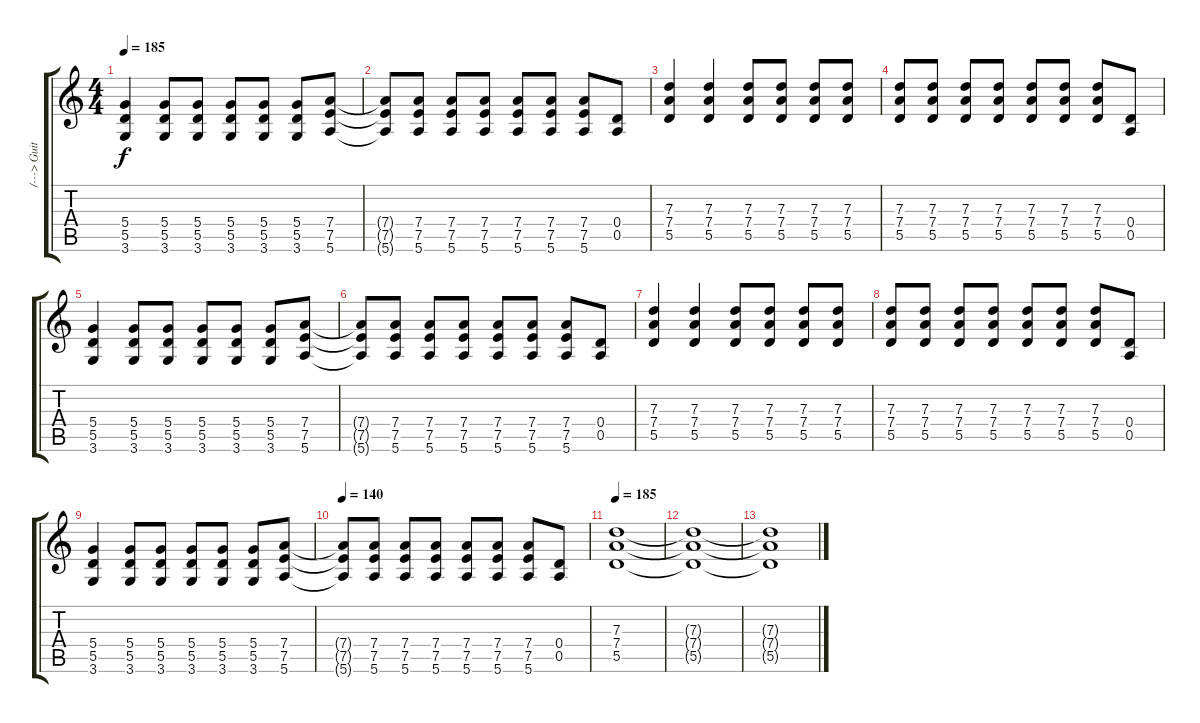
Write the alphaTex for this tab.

\track ("/---> Guitarra <---/" "/---> Guit") {instrument overdrivenguitar}
\staff {score tabs}
\tuning (E4 B3 G3 D3 A2 E2) {hide}
\ts (4 4)
\tempo 185
\clef g2
\ks c
(5.4 5.5 3.6).4{dy f} (5.4 5.5 3.6).8 (5.4 5.5 3.6).8 (5.4 5.5 3.6).8 (5.4 5.5 3.6).8 (5.4 5.5 3.6).8 (7.4 7.5 5.6).8 |
(7.4{t} 7.5{t} 5.6{t}).8 (7.4 7.5 5.6).8 (7.4 7.5 5.6).8 (7.4 7.5 5.6).8 (7.4 7.5 5.6).8 (7.4 7.5 5.6).8 (7.4 7.5 5.6).8 (0.4 0.5).8 |
(7.3 7.4 5.5).4{volume 13} (7.3 7.4 5.5).4 (7.3 7.4 5.5).8 (7.3 7.4 5.5).8 (7.3 7.4 5.5).8 (7.3 7.4 5.5).8 |
(7.3 7.4 5.5).8 (7.3 7.4 5.5).8 (7.3 7.4 5.5).8 (7.3 7.4 5.5).8 (7.3 7.4 5.5).8 (7.3 7.4 5.5).8 (7.3 7.4 5.5).8 (0.4 0.5).8 |
(5.4 5.5 3.6).4 (5.4 5.5 3.6).8 (5.4 5.5 3.6).8 (5.4 5.5 3.6).8 (5.4 5.5 3.6).8 (5.4 5.5 3.6).8 (7.4 7.5 5.6).8 |
(7.4{t} 7.5{t} 5.6{t}).8 (7.4 7.5 5.6).8 (7.4 7.5 5.6).8 (7.4 7.5 5.6).8 (7.4 7.5 5.6).8 (7.4 7.5 5.6).8 (7.4 7.5 5.6).8 (0.4 0.5).8 |
(7.3 7.4 5.5).4{volume 13} (7.3 7.4 5.5).4 (7.3 7.4 5.5).8 (7.3 7.4 5.5).8 (7.3 7.4 5.5).8 (7.3 7.4 5.5).8 |
(7.3 7.4 5.5).8 (7.3 7.4 5.5).8 (7.3 7.4 5.5).8 (7.3 7.4 5.5).8 (7.3 7.4 5.5).8 (7.3 7.4 5.5).8 (7.3 7.4 5.5).8 (0.4 0.5).8 |
(5.4 5.5 3.6).4 (5.4 5.5 3.6).8 (5.4 5.5 3.6).8 (5.4 5.5 3.6).8 (5.4 5.5 3.6).8 (5.4 5.5 3.6).8 (7.4 7.5 5.6).8 |
\tempo 140
(7.4{t} 7.5{t} 5.6{t}).8 (7.4 7.5 5.6).8 (7.4 7.5 5.6).8 (7.4 7.5 5.6).8 (7.4 7.5 5.6).8 (7.4 7.5 5.6).8 (7.4 7.5 5.6).8 (0.4 0.5).8 |
\tempo 185
(7.3 7.4 5.5).1{volume 2} |
(7.3{t} 7.4{t} 5.5{t}).1 |
(7.3{t} 7.4{t} 5.5{t}).1
